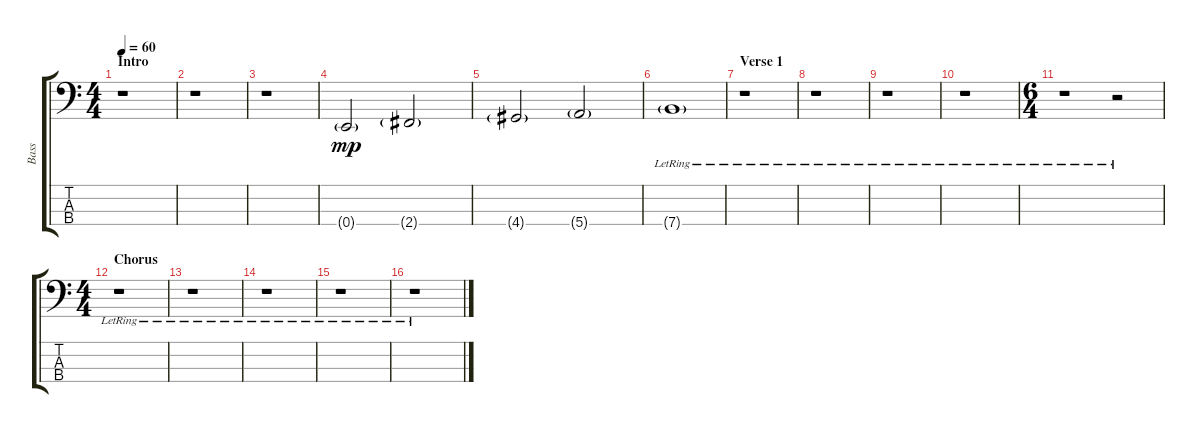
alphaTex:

\track ("Bass" "Bass") {instrument electricbassfinger}
\staff {score tabs}
\tuning (G2 D2 A1 E1) {hide}
\ts (4 4)
\section ("" "Intro")
\tempo 60
\clef f4
\ks c
r.1{dy mp instrument electricbassfinger} |
r.1 |
r.1 |
0.4{g}.2 2.4{g}.2 |
4.4{g}.2 5.4{g}.2 |
7.4{g lr}.1 |
\section ("" "Verse 1")
r.1 |
r.1 |
r.1 |
r.1 |
\ts (6 4)
r.1 r.2 |
\ts (4 4)
\section ("" "Chorus")
r.1 |
r.1 |
r.1 |
r.1 |
r.1
